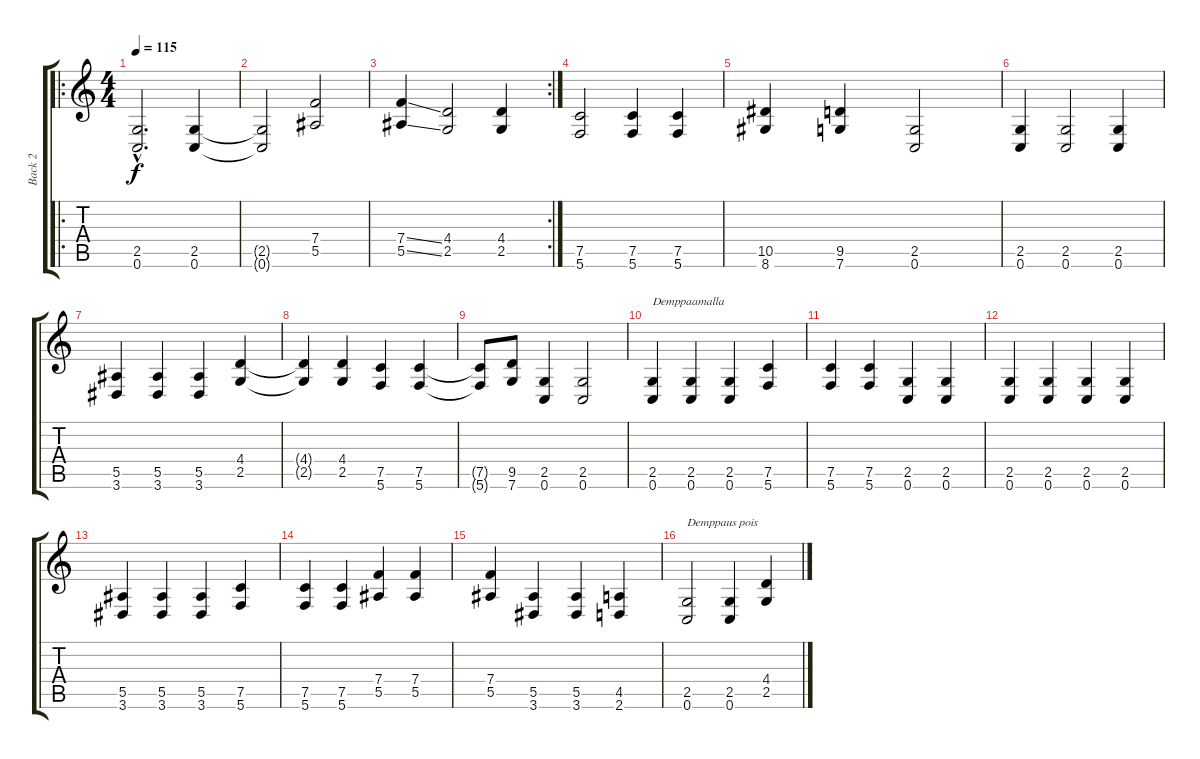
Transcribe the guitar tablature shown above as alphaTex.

\track ("Back 2" "Back 2") {instrument distortionguitar}
\staff {score tabs}
\tuning (C4 G3 Eb3 Bb2 F2 C2) {hide}
\ro
\ts (4 4)
\tempo 115
\clef g2
\ks c
(2.5{hac} 0.6{hac}).2{d dy f instrument distortionguitar} (2.5 0.6).4 |
(2.5{t} 0.6{t}).2 (7.4 5.5).2 |
\rc 2
(7.4{ss} 5.5{ss}).4 (4.4 2.5).2 (4.4 2.5).4 |
(7.5 5.6).2 (7.5 5.6).4 (7.5 5.6).4 |
(10.5 8.6).4 (9.5 7.6).4 (2.5 0.6).2 |
(2.5 0.6).4 (2.5 0.6).2 (2.5 0.6).4 |
(5.5 3.6).4 (5.5 3.6).4 (5.5 3.6).4 (4.4 2.5).4 |
(4.4{t} 2.5{t}).4 (4.4 2.5).4 (7.5 5.6).4 (7.5 5.6).4 |
(7.5{t} 5.6{t}).8 (9.5 7.6).8 (2.5 0.6).4 (2.5 0.6).2 |
(2.5 0.6).4{txt "Demppaamalla"} (2.5 0.6).4 (2.5 0.6).4 (7.5 5.6).4 |
(7.5 5.6).4 (7.5 5.6).4 (2.5 0.6).4 (2.5 0.6).4 |
(2.5 0.6).4 (2.5 0.6).4 (2.5 0.6).4 (2.5 0.6).4 |
(5.5 3.6).4 (5.5 3.6).4 (5.5 3.6).4 (7.5 5.6).4 |
(7.5 5.6).4 (7.5 5.6).4 (7.4 5.5).4 (7.4 5.5).4 |
(7.4 5.5).4 (5.5 3.6).4 (5.5 3.6).4 (4.5 2.6).4 |
(2.5 0.6).2{txt "Demppaus pois"} (2.5 0.6).4 (4.4 2.5).4
